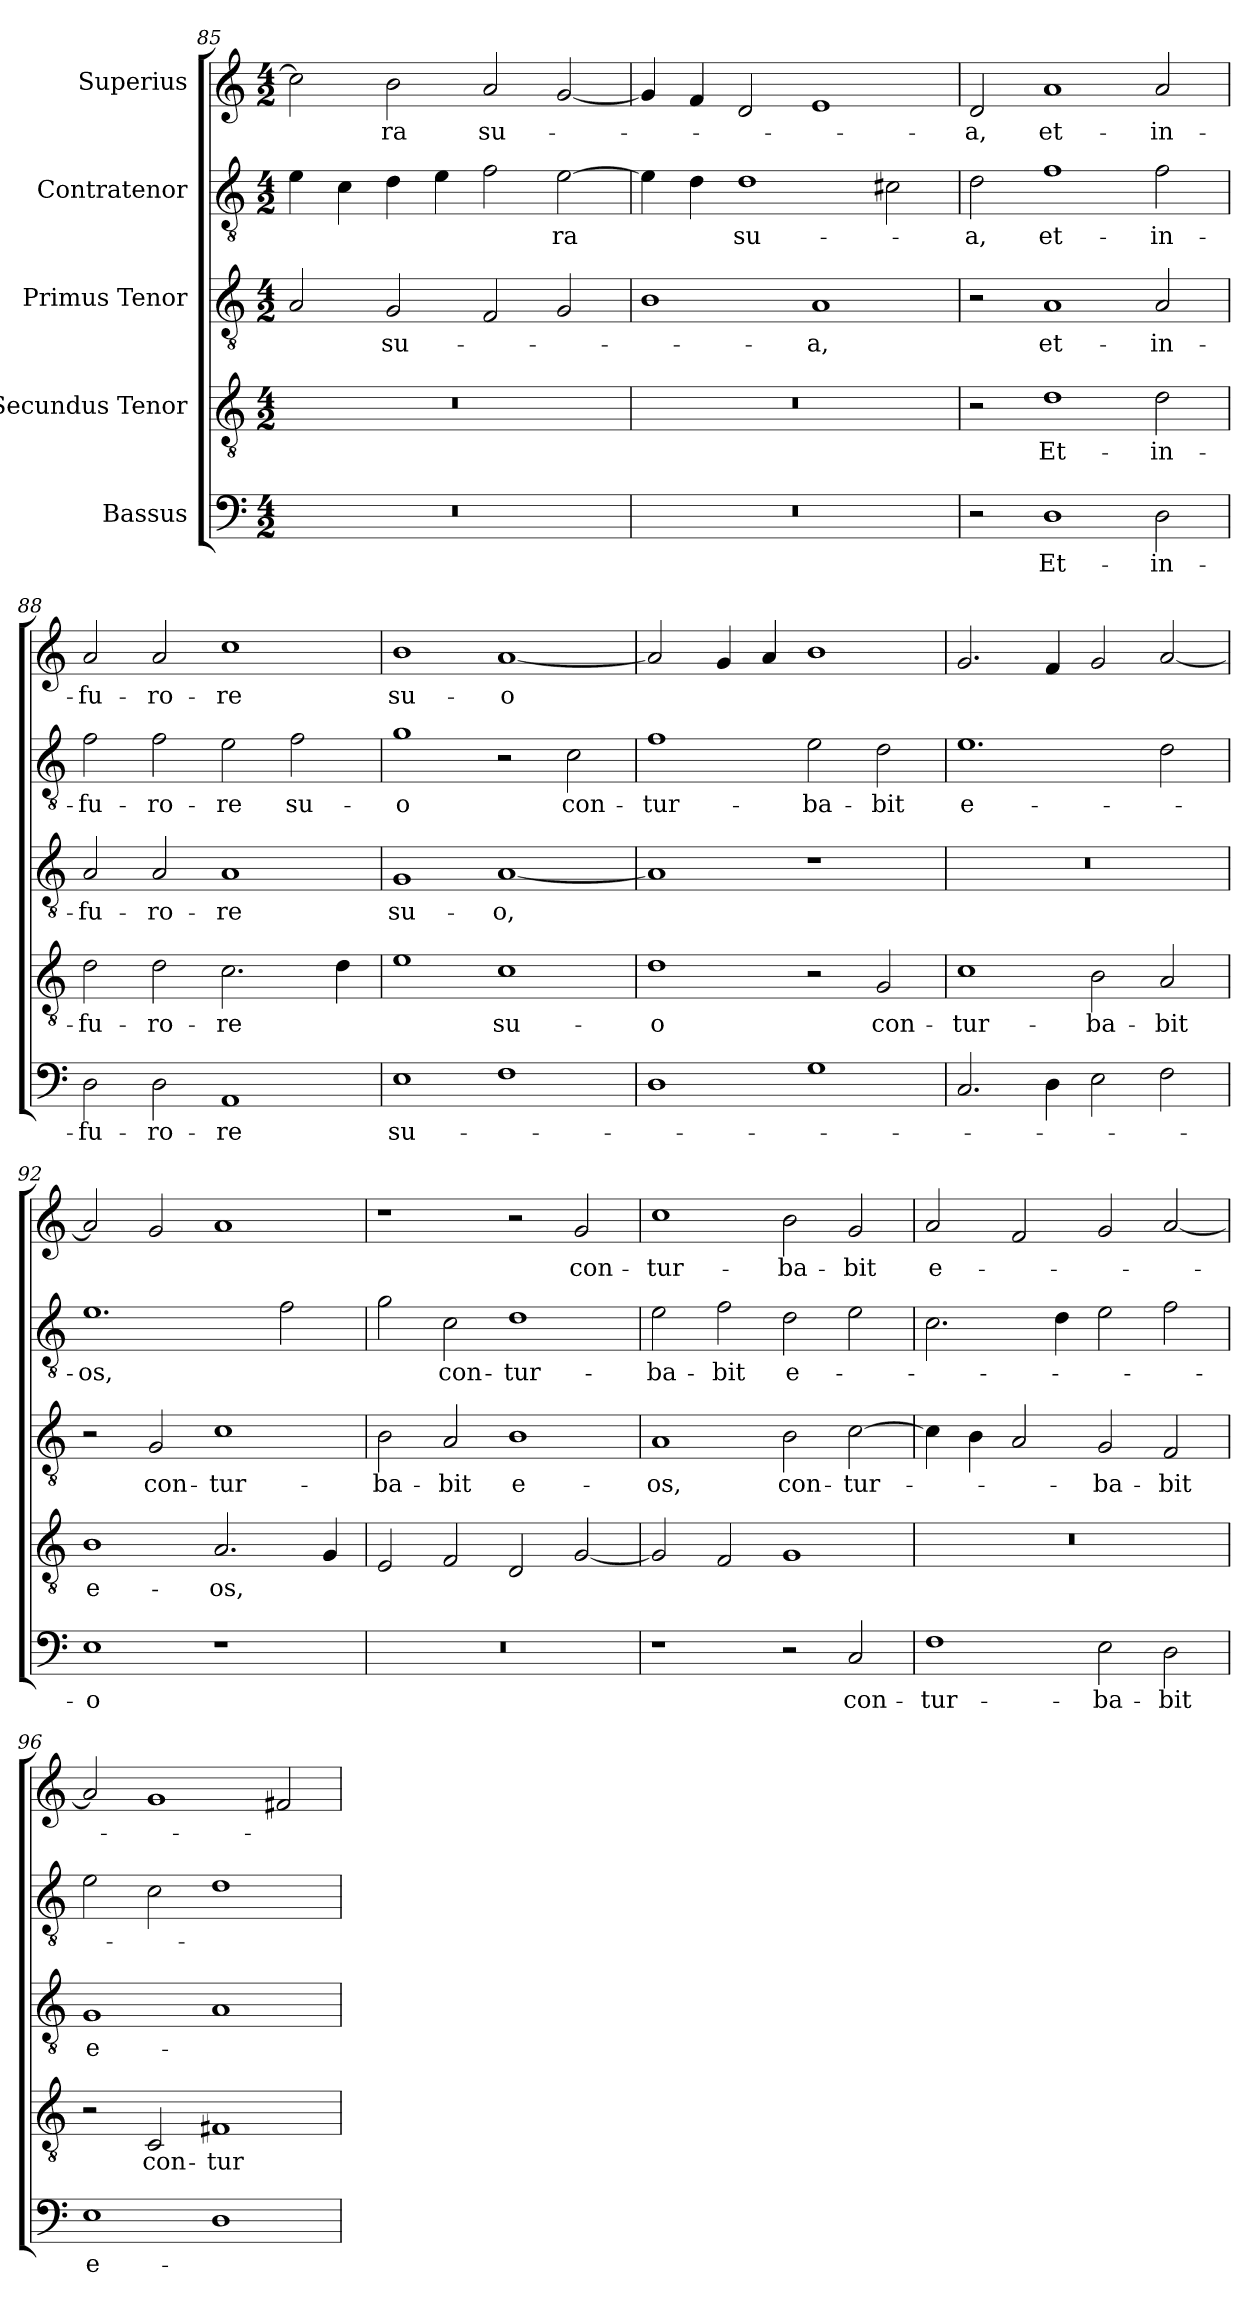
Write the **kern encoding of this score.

**kern	**text	**kern	**text	**kern	**text	**kern	**text	**kern	**text
*part5	*part5	*part4	*part4	*part3	*part3	*part2	*part2	*part1	*part1
*staff5	*staff5	*staff4	*staff4	*staff3	*staff3	*staff2	*staff2	*staff1	*staff1
*I"Bassus	*	*I"Secundus Tenor	*	*I"Primus Tenor	*	*I"Contratenor	*	*I"Superius	*
*clefF4	*	*clefGv2	*	*clefGv2	*	*clefGv2	*	*clefG2	*
*k[]	*	*k[]	*	*k[]	*	*k[]	*	*k[]	*
*M4/2	*	*M4/2	*	*M4/2	*	*M4/2	*	*M4/2	*
=85	=85	=85	=85	=85	=85	=85	=85	=85	=85
0r	.	0r	.	2A/	.	4e\	.	2cc\]	.
.	.	.	.	.	.	4c\	.	.	.
.	.	.	.	2G/	su-	4d\	.	2b\	-ra
.	.	.	.	.	.	4e\	.	.	.
.	.	.	.	2F/	.	2f\	.	2a/	su-
.	.	.	.	2G/	.	[2e\	-ra	[2g/	.
=86	=86	=86	=86	=86	=86	=86	=86	=86	=86
0r	.	0r	.	1B\	.	4e\]	.	4g/]	.
.	.	.	.	.	.	4d\	.	4f/	.
.	.	.	.	.	.	1d\	su-	2d/	.
.	.	.	.	1A/	-a,	.	.	1e/	.
.	.	.	.	.	.	2c#X\	.	.	.
=87	=87	=87	=87	=87	=87	=87	=87	=87	=87
2r	.	2r	.	2r	.	2d\	-a,	2d/	-a,
1D\	Et-	1d\	Et-	1A/	et-	1f\	et-	1a/	et-
2D\	in-	2d\	in-	2A/	in-	2f\	in-	2a/	in-
=88	=88	=88	=88	=88	=88	=88	=88	=88	=88
2D\	fu-	2d\	fu-	2A/	fu-	2f\	fu-	2a/	fu-
2D\	-ro-	2d\	-ro-	2A/	-ro-	2f\	-ro-	2a/	-ro-
1AA/	-re	2.c\	-re	1A/	-re	2e\	-re	1cc\	-re
.	.	.	.	.	.	2f\	su-	.	.
.	.	4d\	.	.	.	.	.	.	.
=89	=89	=89	=89	=89	=89	=89	=89	=89	=89
1E\	su-	1e\	.	1G/	su-	1g\	-o	1b\	su-
1F\	.	1c\	su-	[1A/	-o,	2r	.	[1a/	-o
.	.	.	.	.	.	2c\	con-	.	.
=90	=90	=90	=90	=90	=90	=90	=90	=90	=90
1D\	.	1d\	-o	1A/]	.	1f\	-tur-	2a/]	.
.	.	.	.	.	.	.	.	4g/	.
.	.	.	.	.	.	.	.	4a/	.
1G\	.	2r	.	1r	.	2e\	-ba-	1b\	.
.	.	2G/	con-	.	.	2d\	-bit	.	.
=91	=91	=91	=91	=91	=91	=91	=91	=91	=91
2.C/	.	1c\	-tur-	0r	.	1.e\	e-	2.g/	.
4D\	.	.	.	.	.	.	.	4f/	.
2E\	.	2B\	-ba-	.	.	.	.	2g/	.
2F\	.	2A/	-bit	.	.	2d\	.	[2a/	.
=92	=92	=92	=92	=92	=92	=92	=92	=92	=92
1E\	-o	1B\	e-	2r	.	1.e\	-os,	2a/]	.
.	.	.	.	2G/	con-	.	.	2g/	.
1r	.	2.A/	-os,	1c\	-tur-	.	.	1a/	.
.	.	.	.	.	.	2f\	.	.	.
.	.	4G/	.	.	.	.	.	.	.
=93	=93	=93	=93	=93	=93	=93	=93	=93	=93
0r	.	2E/	.	2B\	-ba-	2g\	.	1r	.
.	.	2F/	.	2A/	-bit	2c\	con-	.	.
.	.	2D/	.	1B\	e-	1d\	-tur-	2r	.
.	.	[2G/	.	.	.	.	.	2g/	con-
=94	=94	=94	=94	=94	=94	=94	=94	=94	=94
1r	.	2G/]	.	1A/	-os,	2e\	-ba-	1cc\	-tur-
.	.	2F/	.	.	.	2f\	-bit	.	.
2r	.	1G/	.	2B\	con-	2d\	e-	2b\	-ba-
2C/	con-	.	.	[2c\	-tur-	2e\	.	2g/	-bit
=95	=95	=95	=95	=95	=95	=95	=95	=95	=95
1F\	-tur-	0r	.	4c\]	.	2.c\	.	2a/	e-
.	.	.	.	4B\	.	.	.	.	.
.	.	.	.	2A/	.	.	.	2f/	.
.	.	.	.	.	.	4d\	.	.	.
2E\	-ba-	.	.	2G/	-ba-	2e\	.	2g/	.
2D\	-bit	.	.	2F/	-bit	2f\	.	[2a/	.
=96	=96	=96	=96	=96	=96	=96	=96	=96	=96
1E\	e-	2r	.	1G/	e-	2e\	.	2a/]	.
.	.	2C/	con-	.	.	2c\	.	1g/	.
1D\	.	1F#X/	-tur-	1A/	.	1d\	.	.	.
.	.	.	.	.	.	.	.	2f#X/	.
=	=	=	=	=	=	=	=	=	=
*-	*-	*-	*-	*-	*-	*-	*-	*-	*-
